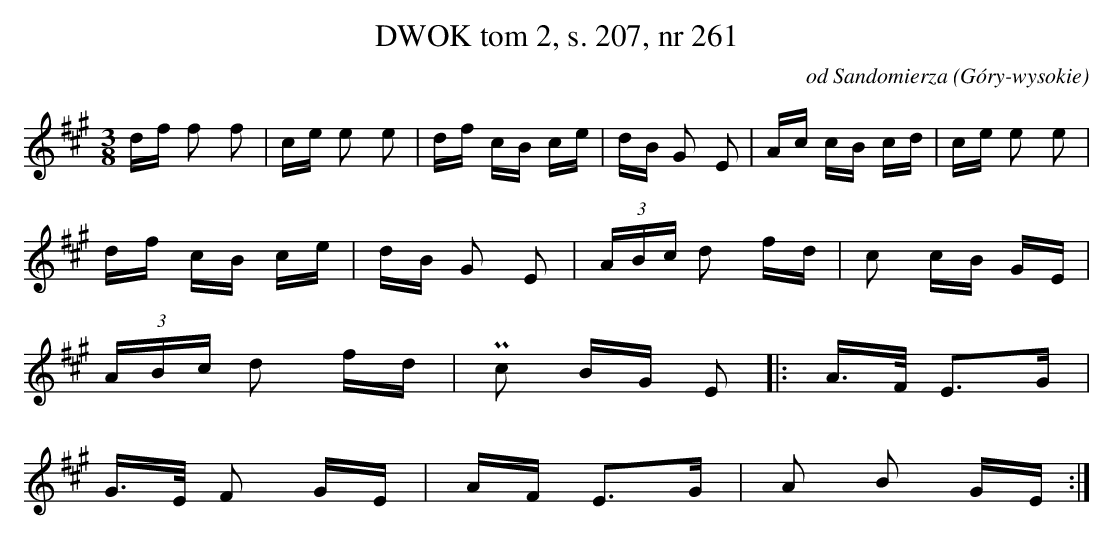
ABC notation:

X:1
T:DWOK tom 2, s. 207, nr 261
O:od Sandomierza (Góry-wysokie)
L:1/16
M:3/8
K:A
df f2 f2|ce e2 e2|df cB ce|dB G2 E2|Ac cB cd| ce e2 e2|
df cB ce|dB G2 E2| (3ABc d2 fd|c2 cB GE|
 (3ABc d2 fd|Pc2 BG E2|:A3/2F/2 E3G|
G3/2E/2 F2 GE|AF E3G| A2 B2 GE:|
